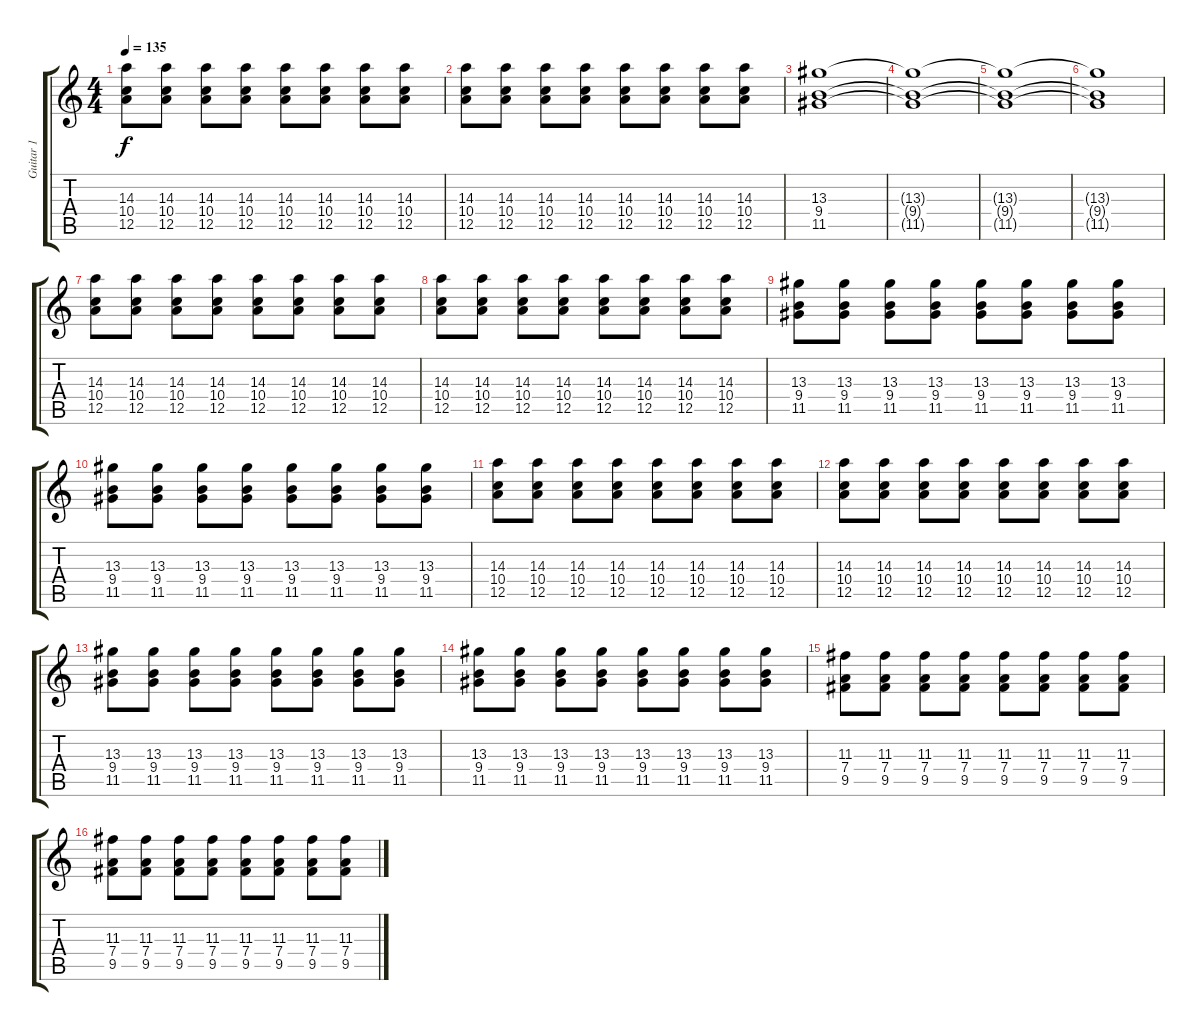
\track ("Guitar 1" "Guitar 1") {instrument electricguitarjazz}
\staff {score tabs}
\tuning (E4 B3 G3 D3 A2 E2) {hide}
\ts (4 4)
\tempo 135
\clef g2
\ks c
(14.3 10.4 12.5).8{dy f} (14.3 10.4 12.5).8 (14.3 10.4 12.5).8 (14.3 10.4 12.5).8 (14.3 10.4 12.5).8 (14.3 10.4 12.5).8 (14.3 10.4 12.5).8 (14.3 10.4 12.5).8 |
(14.3 10.4 12.5).8 (14.3 10.4 12.5).8 (14.3 10.4 12.5).8 (14.3 10.4 12.5).8 (14.3 10.4 12.5).8 (14.3 10.4 12.5).8 (14.3 10.4 12.5).8 (14.3 10.4 12.5).8 |
(13.3 9.4 11.5).1{volume 3} |
(13.3{t} 9.4{t} 11.5{t}).1 |
(13.3{t} 9.4{t} 11.5{t}).1 |
(13.3{t} 9.4{t} 11.5{t}).1 |
(14.3 10.4 12.5).8{volume 8 instrument electricguitarjazz} (14.3 10.4 12.5).8 (14.3 10.4 12.5).8 (14.3 10.4 12.5).8 (14.3 10.4 12.5).8 (14.3 10.4 12.5).8 (14.3 10.4 12.5).8 (14.3 10.4 12.5).8 |
(14.3 10.4 12.5).8 (14.3 10.4 12.5).8 (14.3 10.4 12.5).8 (14.3 10.4 12.5).8 (14.3 10.4 12.5).8 (14.3 10.4 12.5).8 (14.3 10.4 12.5).8 (14.3 10.4 12.5).8 |
(13.3 9.4 11.5).8 (13.3 9.4 11.5).8 (13.3 9.4 11.5).8 (13.3 9.4 11.5).8 (13.3 9.4 11.5).8 (13.3 9.4 11.5).8 (13.3 9.4 11.5).8 (13.3 9.4 11.5).8 |
(13.3 9.4 11.5).8 (13.3 9.4 11.5).8 (13.3 9.4 11.5).8 (13.3 9.4 11.5).8 (13.3 9.4 11.5).8 (13.3 9.4 11.5).8 (13.3 9.4 11.5).8 (13.3 9.4 11.5).8 |
(14.3 10.4 12.5).8 (14.3 10.4 12.5).8 (14.3 10.4 12.5).8 (14.3 10.4 12.5).8 (14.3 10.4 12.5).8 (14.3 10.4 12.5).8 (14.3 10.4 12.5).8 (14.3 10.4 12.5).8 |
(14.3 10.4 12.5).8 (14.3 10.4 12.5).8 (14.3 10.4 12.5).8 (14.3 10.4 12.5).8 (14.3 10.4 12.5).8 (14.3 10.4 12.5).8 (14.3 10.4 12.5).8 (14.3 10.4 12.5).8 |
(13.3 9.4 11.5).8 (13.3 9.4 11.5).8 (13.3 9.4 11.5).8 (13.3 9.4 11.5).8 (13.3 9.4 11.5).8 (13.3 9.4 11.5).8 (13.3 9.4 11.5).8 (13.3 9.4 11.5).8 |
(13.3 9.4 11.5).8 (13.3 9.4 11.5).8 (13.3 9.4 11.5).8 (13.3 9.4 11.5).8 (13.3 9.4 11.5).8 (13.3 9.4 11.5).8 (13.3 9.4 11.5).8 (13.3 9.4 11.5).8 |
(11.3 7.4 9.5).8 (11.3 7.4 9.5).8 (11.3 7.4 9.5).8 (11.3 7.4 9.5).8 (11.3 7.4 9.5).8 (11.3 7.4 9.5).8 (11.3 7.4 9.5).8 (11.3 7.4 9.5).8 |
(11.3 7.4 9.5).8 (11.3 7.4 9.5).8 (11.3 7.4 9.5).8 (11.3 7.4 9.5).8 (11.3 7.4 9.5).8 (11.3 7.4 9.5).8 (11.3 7.4 9.5).8 (11.3 7.4 9.5).8
